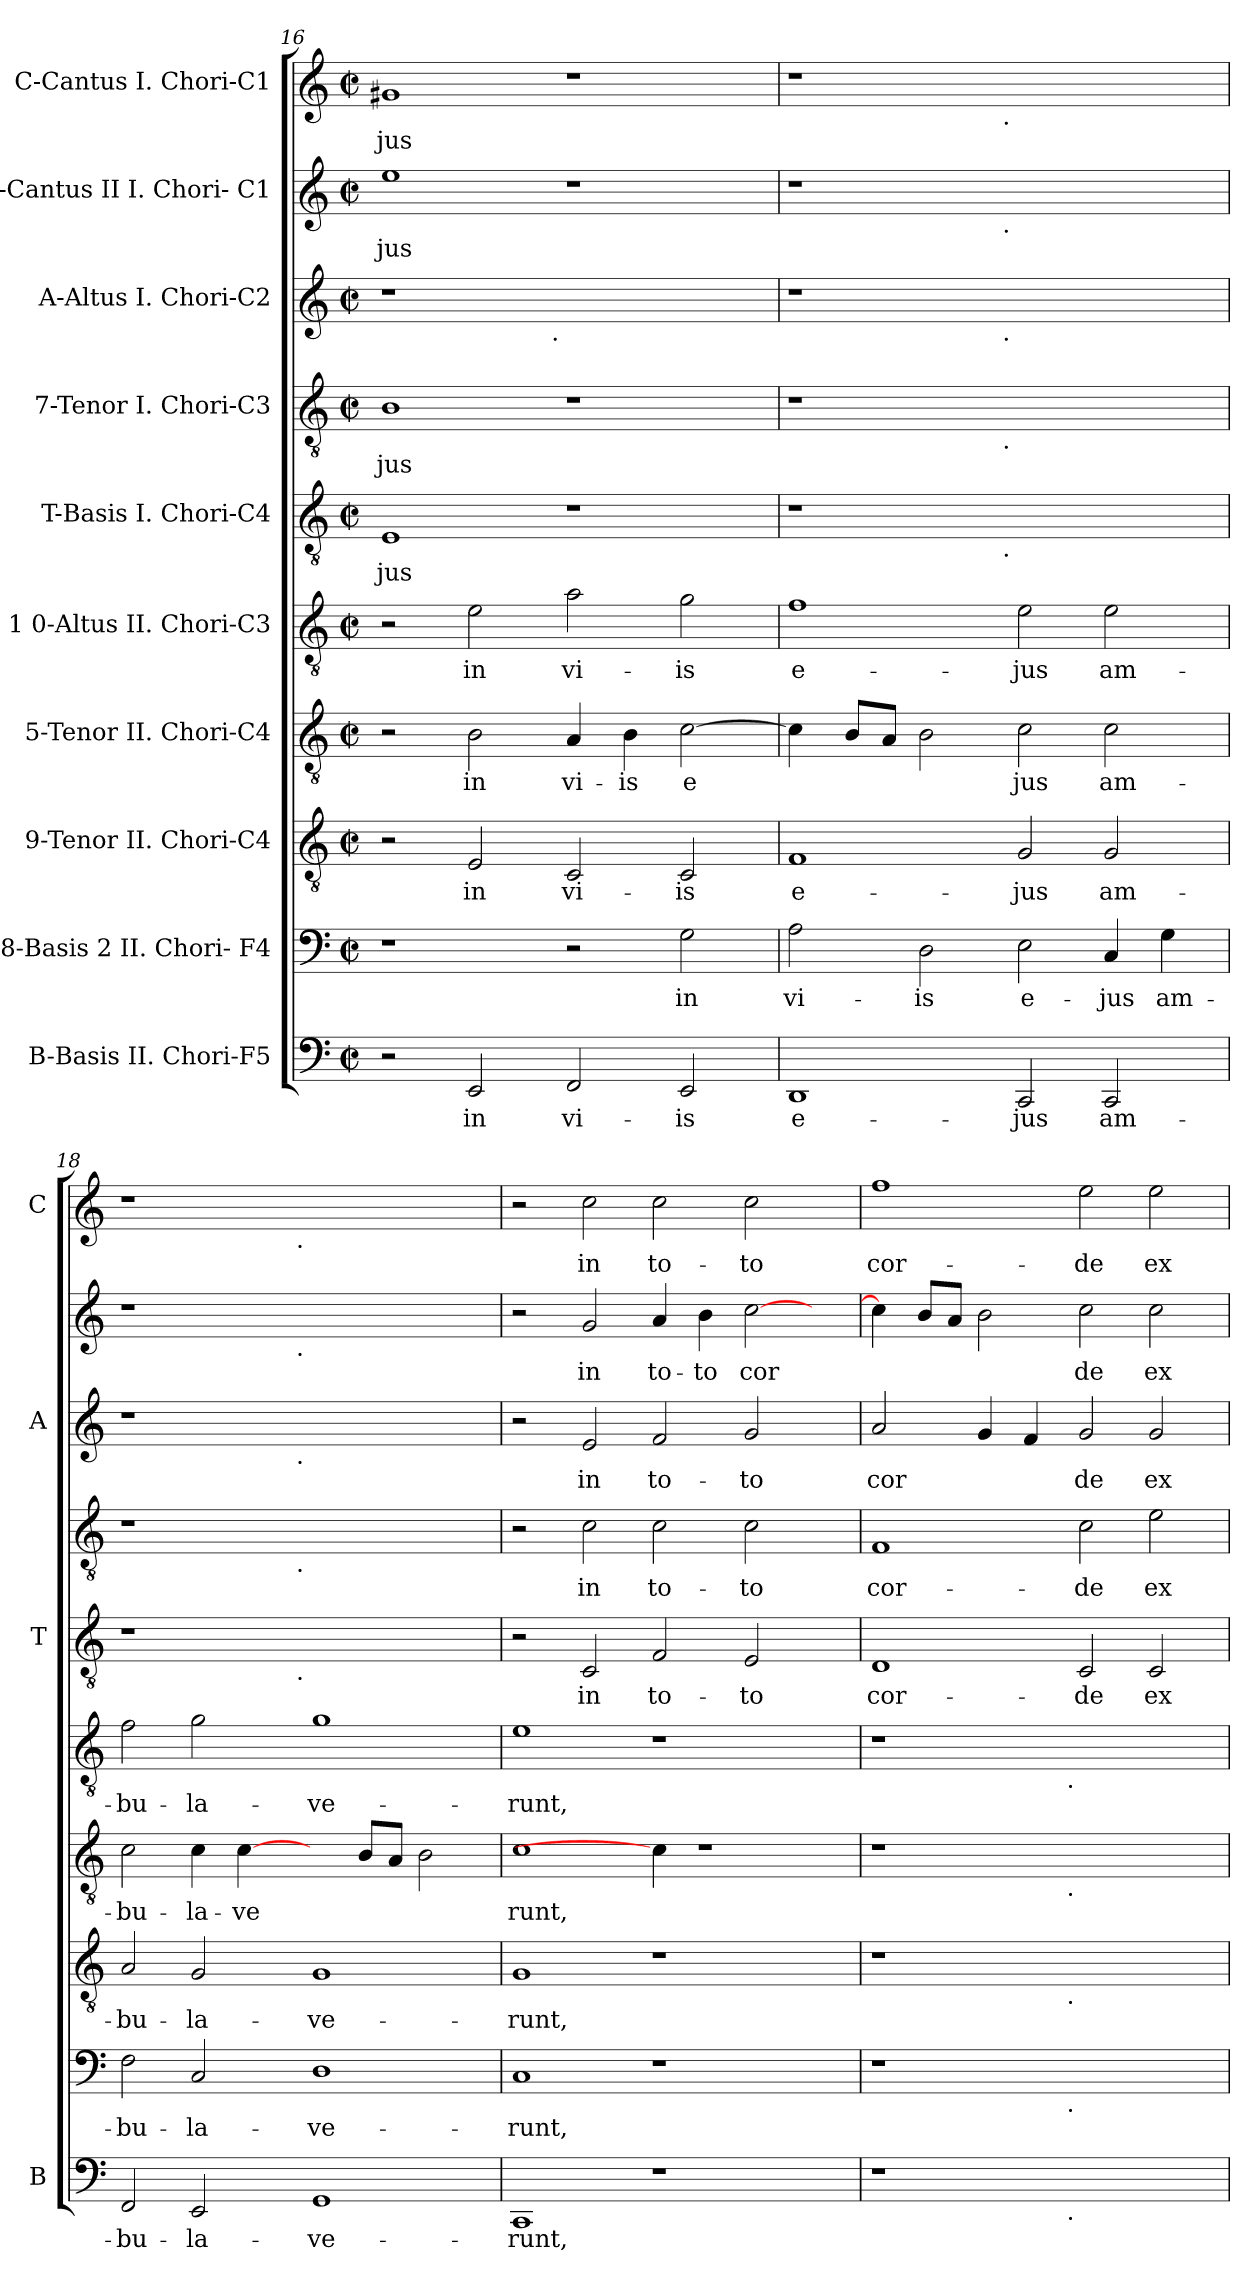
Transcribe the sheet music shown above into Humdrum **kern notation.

**kern	**text	**kern	**text	**kern	**text	**kern	**text	**kern	**text	**kern	**text	**kern	**text	**kern	**text	**kern	**text	**kern	**text
*part10	*part10	*part9	*part9	*part8	*part8	*part7	*part7	*part6	*part6	*part5	*part5	*part4	*part4	*part3	*part3	*part2	*part2	*part1	*part1
*staff10	*staff10	*staff9	*staff9	*staff8	*staff8	*staff7	*staff7	*staff6	*staff6	*staff5	*staff5	*staff4	*staff4	*staff3	*staff3	*staff2	*staff2	*staff1	*staff1
*I"B-Basis  II. Chori-F5	*	*I"8-Basis 2  II. Chori- F4	*	*I"9-Tenor  II. Chori-C4	*	*I"5-Tenor  II. Chori-C4	*	*I"1 0-Altus  II. Chori-C3	*	*I"T-Basis  I. Chori-C4	*	*I"7-Tenor  I. Chori-C3	*	*I"A-Altus  I. Chori-C2	*	*I"6-Cantus II  I. Chori- C1	*	*I"C-Cantus  I. Chori-C1	*
*I'B	*	*	*	*	*	*	*	*	*	*I'T	*	*	*	*I'A	*	*	*	*I'C	*
!!LO:PB:g=z
*clefF4	*	*clefF4	*	*clefGv2	*	*clefGv2	*	*clefGv2	*	*clefGv2	*	*clefGv2	*	*clefG2	*	*clefG2	*	*clefG2	*
*k[]	*	*k[]	*	*k[]	*	*k[]	*	*k[]	*	*k[]	*	*k[]	*	*k[]	*	*k[]	*	*k[]	*
*C:	*	*C:	*	*C:	*	*C:	*	*C:	*	*C:	*	*C:	*	*C:	*	*C:	*	*C:	*
*M2/2	*	*M2/2	*	*M2/2	*	*M2/2	*	*M2/2	*	*M2/2	*	*M2/2	*	*M2/2	*	*M2/2	*	*M2/2	*
*met(c|)	*	*met(c|)	*	*met(c|)	*	*met(c|)	*	*met(c|)	*	*met(c|)	*	*met(c|)	*	*met(c|)	*	*met(c|)	*	*met(c|)	*
=16	=16	=16	=16	=16	=16	=16	=16	=16	=16	=16	=16	=16	=16	=16	=16	=16	=16	=16	=16
!	!	!	!	!	!	!	!	!	!	!	!LO:LY:b:cj	!	!LO:LY:b:cj	!	!	!	!LO:LY:b:cj	!	!LO:LY:b:cj
*	*	*	*	*	*	*	*	*	*	*	*	*	*	*^	*	*	*	*	*
2r	.	1r	.	2r	.	2r	.	2r	.	1E	-jus	1B	-jus	1r	2ryy	.	1ee	-jus	1g#X	-jus
!	!LO:LY:b:cj	!	!	!	!LO:LY:b:cj	!	!LO:LY:b:cj	!	!LO:LY:b:cj	!	!	!	!	!	!	!	!	!	!	!
2EE/	in	.	.	2E/	-in	2B\	in	2e\	in	.	.	.	.	.	4...ryy	.	.	.	.	.
!	!	!	!	!	!	!	!	!	!	!	!	!	!	!	!LO:TX:b:t=.	!	!	!	!	!
.	.	.	.	.	.	.	.	.	.	.	.	.	.	.	1ryy	.	.	.	.	.
!	!LO:LY:b:cj	!	!	!	!LO:LY:b:cj	!	!LO:LY:b:cj	!	!LO:LY:b:cj	!	!	!	!	!	!	!	!	!	!	!
2FF/	vi-	2r	.	2C/	vi-	4A/	vi-	2a\	vi-	1r	.	1r	.	1ryy	.	.	1r	.	1r	.
!	!	!	!	!	!	!	!LO:LY:b:cj	!	!	!	!	!	!	!	!	!	!	!	!	!
.	.	.	.	.	.	4B\	-is	.	.	.	.	.	.	.	.	.	.	.	.	.
!	!LO:LY:b:cj	!	!LO:LY:b:cj	!	!LO:LY:b:cj	!	!LO:LY:b:cj	!	!LO:LY:b:cj	!	!	!	!	!	!	!	!	!	!	!
2EE/	-is	2G\	-in	2C/	-is	[>2c\	e-	2g\	-is	.	.	.	.	.	.	.	.	.	.	.
.	.	.	.	.	.	.	.	.	.	.	.	.	.	.	32ryy	.	.	.	.	.
=17	=17	=17	=17	=17	=17	=17	=17	=17	=17	=17	=17	=17	=17	=17	=17	=17	=17	=17	=17	=17
!	!LO:LY:b:cj	!	!LO:LY:b:cj	!	!LO:LY:b:cj	!	!LO:LY:b:cj	!	!LO:LY:b:cj	!	!	!	!	!	!	!	!	!	!	!
*	*	*	*	*	*	*	*	*	*	*^	*	*^	*	*	*	*	*^	*	*^	*
1DD	e-	2A\	vi-	1F	e-	4c\]	--	1f	e-	1r	2ryy	.	1r	2ryy	.	1r	2ryy	.	1r	2ryy	.	1r	2ryy	.
!	!	!	!	!	!	!	!LO:LY:b:cj	!	!	!	!	!	!	!	!	!	!	!	!	!	!	!	!	!
.	.	.	.	.	.	8B/L	--	.	.	.	.	.	.	.	.	.	.	.	.	.	.	.	.	.
!	!	!	!	!	!	!	!LO:LY:b:cj	!	!	!	!	!	!	!	!	!	!	!	!	!	!	!	!	!
.	.	.	.	.	.	8A/J	--	.	.	.	.	.	.	.	.	.	.	.	.	.	.	.	.	.
!	!	!	!LO:LY:b:cj	!	!	!	!LO:LY:b:cj	!	!	!	!	!	!	!	!	!	!	!	!	!	!	!	!	!
.	.	2D\	-is	.	.	2B\	--	.	.	.	4...ryy	.	.	4...ryy	.	.	4...ryy	.	.	4...ryy	.	.	4...ryy	.
!	!	!	!	!	!	!	!	!	!	!	!	!	!	!	!	!	!	!	!	!	!	!	!LO:TX:b:t=.	!
!	!	!	!	!	!	!	!	!	!	!	!	!	!	!	!	!	!	!	!	!LO:TX:b:t=.	!	!	!	!
!	!	!	!	!	!	!	!	!	!	!	!	!	!	!	!	!	!LO:TX:b:t=.	!	!	!	!	!	!	!
!	!	!	!	!	!	!	!	!	!	!	!	!	!	!LO:TX:b:t=.	!	!	!	!	!	!	!	!	!	!
!	!	!	!	!	!	!	!	!	!	!	!LO:TX:b:t=.	!	!	!	!	!	!	!	!	!	!	!	!	!
.	.	.	.	.	.	.	.	.	.	.	1ryy	.	.	1ryy	.	.	1ryy	.	.	1ryy	.	.	1ryy	.
!	!LO:LY:b:cj	!	!LO:LY:b:cj	!	!LO:LY:b:cj	!	!LO:LY:b:cj	!	!LO:LY:b:cj	!	!	!	!	!	!	!	!	!	!	!	!	!	!	!
2CC/	-jus	2E\	e-	2G/	-jus	2c\	-jus	2e\	-jus	1ryy	.	.	1ryy	.	.	1ryy	.	.	1ryy	.	.	1ryy	.	.
!	!LO:LY:b:cj	!	!LO:LY:b:cj	!	!LO:LY:b:cj	!	!LO:LY:b:cj	!	!LO:LY:b:cj	!	!	!	!	!	!	!	!	!	!	!	!	!	!	!
2CC/	am-	4C/	-jus	2G/	am-	2c\	am-	2e\	am-	.	.	.	.	.	.	.	.	.	.	.	.	.	.	.
!	!	!	!LO:LY:b:cj	!	!	!	!	!	!	!	!	!	!	!	!	!	!	!	!	!	!	!	!	!
.	.	4G\	am-	.	.	.	.	.	.	.	.	.	.	.	.	.	.	.	.	.	.	.	.	.
.	.	.	.	.	.	.	.	.	.	.	32ryy	.	.	32ryy	.	.	32ryy	.	.	32ryy	.	.	32ryy	.
=18	=18	=18	=18	=18	=18	=18	=18	=18	=18	=18	=18	=18	=18	=18	=18	=18	=18	=18	=18	=18	=18	=18	=18	=18
!	!LO:LY:b:cj	!	!LO:LY:b:cj	!	!LO:LY:b:cj	!	!LO:LY:b:cj	!	!LO:LY:b:cj	!	!	!	!	!	!	!	!	!	!	!	!	!	!	!
2FF/	-bu-	2F\	-bu-	2A/	-bu-	2c\	-bu-	2f\	-bu-	1r	2ryy	.	1r	2ryy	.	1r	2ryy	.	1r	2ryy	.	1r	2ryy	.
!	!LO:LY:b:cj	!	!LO:LY:b:cj	!	!LO:LY:b:cj	!	!LO:LY:b:cj	!	!LO:LY:b:cj	!	!	!	!	!	!	!	!	!	!	!	!	!	!	!
2EE/	-la-	2C/	-la-	2G/	-la-	4c\	-la-	2g\	-la-	.	4ryy	.	.	4ryy	.	.	4ryy	.	.	4ryy	.	.	4ryy	.
!	!	!	!	!	!	!	!LO:LY:b:cj	!	!	!	!	!	!	!	!	!	!	!	!	!	!	!	!	!
.	.	.	.	.	.	[4c\	-ve-	.	.	.	8ryy	.	.	8ryy	.	.	8ryy	.	.	8ryy	.	.	8ryy	.
.	.	.	.	.	.	.	.	.	.	.	16ryy	.	.	16ryy	.	.	16ryy	.	.	16ryy	.	.	16ryy	.
.	.	.	.	.	.	.	.	.	.	.	64ryy	.	.	64ryy	.	.	64ryy	.	.	64ryy	.	.	64ryy	.
!	!	!	!	!	!	!	!	!	!	!	!	!	!	!	!	!	!	!	!	!	!	!	!LO:TX:b:t=.	!
!	!	!	!	!	!	!	!	!	!	!	!	!	!	!	!	!	!	!	!	!LO:TX:b:t=.	!	!	!	!
!	!	!	!	!	!	!	!	!	!	!	!	!	!	!	!	!	!LO:TX:b:t=.	!	!	!	!	!	!	!
!	!	!	!	!	!	!	!	!	!	!	!	!	!	!LO:TX:b:t=.	!	!	!	!	!	!	!	!	!	!
!	!	!	!	!	!	!	!	!	!	!	!LO:TX:b:t=.	!	!	!	!	!	!	!	!	!	!	!	!	!
.	.	.	.	.	.	.	.	.	.	.	1ryy	.	.	1ryy	.	.	1ryy	.	.	1ryy	.	.	1ryy	.
!	!LO:LY:b:cj	!	!LO:LY:b:cj	!	!LO:LY:b:cj	!	!	!	!LO:LY:b:cj	!	!	!	!	!	!	!	!	!	!	!	!	!	!	!
1GG	-ve-	1D	-ve-	1G	-ve-	4ryy	.	1g	-ve-	1ryy	.	.	1ryy	.	.	1ryy	.	.	1ryy	.	.	1ryy	.	.
!	!	!	!	!	!	!	!LO:LY:b:cj	!	!	!	!	!	!	!	!	!	!	!	!	!	!	!	!	!
.	.	.	.	.	.	8B/L	--	.	.	.	.	.	.	.	.	.	.	.	.	.	.	.	.	.
!	!	!	!	!	!	!	!LO:LY:b:cj	!	!	!	!	!	!	!	!	!	!	!	!	!	!	!	!	!
.	.	.	.	.	.	8A/J	--	.	.	.	.	.	.	.	.	.	.	.	.	.	.	.	.	.
!	!	!	!	!	!	!	!LO:LY:b:cj	!	!	!	!	!	!	!	!	!	!	!	!	!	!	!	!	!
.	.	.	.	.	.	2B\	--	.	.	.	.	.	.	.	.	.	.	.	.	.	.	.	.	.
.	.	.	.	.	.	.	.	.	.	.	32.ryy	.	.	32.ryy	.	.	32.ryy	.	.	32.ryy	.	.	32.ryy	.
=19	=19	=19	=19	=19	=19	=19	=19	=19	=19	=19	=19	=19	=19	=19	=19	=19	=19	=19	=19	=19	=19	=19	=19	=19
!	!LO:LY:b:cj	!	!LO:LY:b:cj	!	!LO:LY:b:cj	!	!LO:LY:b:cj	!	!LO:LY:b:cj	!	!	!	!	!	!	!	!	!	!	!	!	!	!	!
*	*	*	*	*	*	*	*	*	*	*v	*v	*	*	*	*	*v	*v	*	*v	*v	*	*v	*v	*
*	*	*	*	*	*	*	*	*	*	*	*	*v	*v	*	*	*	*	*	*	*
1CC	-runt,	1C	-runt,	1G	-runt,	1c	-runt,	1e	-runt,	2r	.	2r	.	2r	.	2r	.	2r	.
!	!	!	!	!	!	!	!	!	!	!	!LO:LY:b:cj	!	!LO:LY:b:cj	!	!LO:LY:b:cj	!	!LO:LY:b:cj	!	!LO:LY:b:cj
.	.	.	.	.	.	.	.	.	.	2C/	in	2c\	in	2e/	in	2g/	in	2cc\	in
!	!	!	!	!	!	!	!	!	!	!	!LO:LY:b:cj	!	!LO:LY:b:cj	!	!LO:LY:b:cj	!	!LO:LY:b:cj	!	!LO:LY:b:cj
1r	.	1r	.	1r	.	4c\]	.	1r	.	2F/	to-	2c\	to-	2f/	to-	4a/	to-	2cc\	to-
!	!	!	!	!	!	!	!	!	!	!	!	!	!	!	!	!	!LO:LY:b:cj	!	!
.	.	.	.	.	.	1r	.	.	.	.	.	.	.	.	.	4b\	-to	.	.
!	!	!	!	!	!	!	!	!	!	!	!LO:LY:b:cj	!	!LO:LY:b:cj	!	!LO:LY:b:cj	!	!LO:LY:b:cj	!	!LO:LY:b:cj
.	.	.	.	.	.	.	.	.	.	2E/	-to	2c\	-to	2g/	-to	[>2cc\	cor-	2cc\	-to
4ryy	.	4ryy	.	4ryy	.	.	.	4ryy	.	4ryy	.	4ryy	.	4ryy	.	4ryy	.	4ryy	.
=20	=20	=20	=20	=20	=20	=20	=20	=20	=20	=20	=20	=20	=20	=20	=20	=20	=20	=20	=20
!	!	!	!	!	!	!	!	!	!	!	!LO:LY:b:cj	!	!LO:LY:b:cj	!	!LO:LY:b:cj	!	!LO:LY:b:cj	!	!LO:LY:b:cj
*^	*	*^	*	*^	*	*^	*	*^	*	*	*	*	*	*	*	*	*	*	*
1r	2ryy	.	1r	2ryy	.	1r	2ryy	.	1r	2ryy	.	1r	2ryy	.	1D	cor-	1F	cor-	2a/	cor-	4cc\]	--	1ff	cor-
!	!	!	!	!	!	!	!	!	!	!	!	!	!	!	!	!	!	!	!	!	!	!LO:LY:b:cj	!	!
.	.	.	.	.	.	.	.	.	.	.	.	.	.	.	.	.	.	.	.	.	8b/L	--	.	.
!	!	!	!	!	!	!	!	!	!	!	!	!	!	!	!	!	!	!	!	!	!	!LO:LY:b:cj	!	!
.	.	.	.	.	.	.	.	.	.	.	.	.	.	.	.	.	.	.	.	.	8a/J	--	.	.
!	!	!	!	!	!	!	!	!	!	!	!	!	!	!	!	!	!	!	!	!LO:LY:b:cj	!	!LO:LY:b:cj	!	!
.	4...ryy	.	.	4...ryy	.	.	4...ryy	.	.	4...ryy	.	.	4...ryy	.	.	.	.	.	4g/	--	2b\	--	.	.
!	!	!	!	!	!	!	!	!	!	!	!	!	!	!	!	!	!	!	!	!LO:LY:b:cj	!	!	!	!
.	.	.	.	.	.	.	.	.	.	.	.	.	.	.	.	.	.	.	4f/	--	.	.	.	.
!	!	!	!	!	!	!	!	!	!	!	!	!	!LO:TX:b:t=.	!	!	!	!	!	!	!	!	!	!	!
!	!	!	!	!	!	!	!	!	!	!LO:TX:b:t=.	!	!	!	!	!	!	!	!	!	!	!	!	!	!
!	!	!	!	!	!	!	!LO:TX:b:t=.	!	!	!	!	!	!	!	!	!	!	!	!	!	!	!	!	!
!	!	!	!	!LO:TX:b:t=.	!	!	!	!	!	!	!	!	!	!	!	!	!	!	!	!	!	!	!	!
!	!LO:TX:b:t=.	!	!	!	!	!	!	!	!	!	!	!	!	!	!	!	!	!	!	!	!	!	!	!
.	1ryy	.	.	1ryy	.	.	1ryy	.	.	1ryy	.	.	1ryy	.	.	.	.	.	.	.	.	.	.	.
!	!	!	!	!	!	!	!	!	!	!	!	!	!	!	!	!LO:LY:b:cj	!	!LO:LY:b:cj	!	!LO:LY:b:cj	!	!LO:LY:b:cj	!	!LO:LY:b:cj
1ryy	.	.	1ryy	.	.	1ryy	.	.	1ryy	.	.	1ryy	.	.	2C/	-de	2c\	-de	2g/	-de	2cc\	-de	2ee\	-de
!	!	!	!	!	!	!	!	!	!	!	!	!	!	!	!	!LO:LY:b:cj	!	!LO:LY:b:cj	!	!LO:LY:b:cj	!	!LO:LY:b:cj	!	!LO:LY:b:cj
.	.	.	.	.	.	.	.	.	.	.	.	.	.	.	2C/	ex-	2e\	ex-	2g/	ex-	2cc\	ex-	2ee\	ex-
.	32ryy	.	.	32ryy	.	.	32ryy	.	.	32ryy	.	.	32ryy	.	.	.	.	.	.	.	.	.	.	.
*v	*v	*	*	*	*	*v	*v	*	*v	*v	*	*v	*v	*	*	*	*	*	*	*	*	*	*	*
*	*	*v	*v	*	*	*	*	*	*	*	*	*	*	*	*	*	*	*	*	*
=	=	=	=	=	=	=	=	=	=	=	=	=	=	=	=	=	=	=	=
*-	*-	*-	*-	*-	*-	*-	*-	*-	*-	*-	*-	*-	*-	*-	*-	*-	*-	*-	*-
